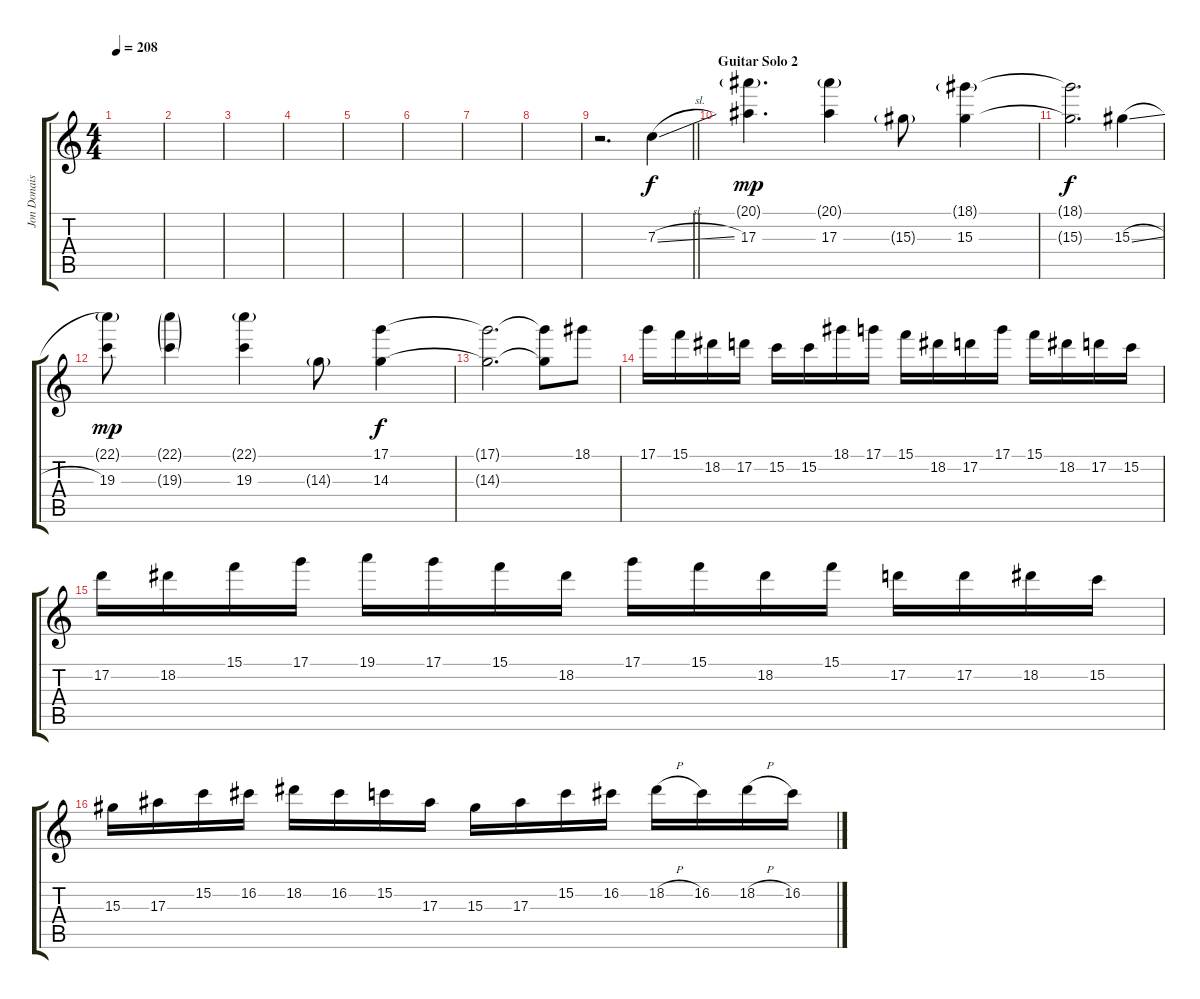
\track ("Jon Donais Solo" "Jon Donais") {instrument distortionguitar}
\staff {score tabs}
\tuning (D4 A3 F3 C3 G2 C2) {hide}
\ts (4 4)
\tempo 208
\clef g2
\ks c
|
|
|
|
|
|
|
|
\barLineRight lightlight
r.2{d} 7.3{sl}.4 |
\section ("" "Guitar Solo 2")
(20.1{g} 17.3).4{d dy mp} (20.1{g} 17.3).4 15.3{g}.8 (18.1{g} 15.3).4 |
(18.1{t} 15.3{t}).2{d dy f} 15.3{sl}.4 |
(22.1{g} 19.3).8{dy mp} (22.1{g} 19.3{g}).4 (22.1{g} 19.3).4 14.3{g}.8 (17.1 14.3).4{dy f} |
(17.1{t} 14.3{t}).2{d} (17.1{t} 14.3{t}).8 18.1.8 |
17.1.16 15.1.16 18.2.16 17.2.16 15.2.16 15.2.16 18.1.16 17.1.16 15.1.16 18.2.16 17.2.16 17.1.16 15.1.16 18.2.16 17.2.16 15.2.16 |
17.2.16 18.2.16 15.1.16 17.1.16 19.1.16 17.1.16 15.1.16 18.2.16 17.1.16 15.1.16 18.2.16 15.1.16 17.2.16 17.2.16 18.2.16 15.2.16 |
15.3.16 17.3.16 15.2.16 16.2.16 18.2.16 16.2.16 15.2.16 17.3.16 15.3.16 17.3.16 15.2.16 16.2.16 18.2{h}.16 16.2.16 18.2{h}.16 16.2.16
